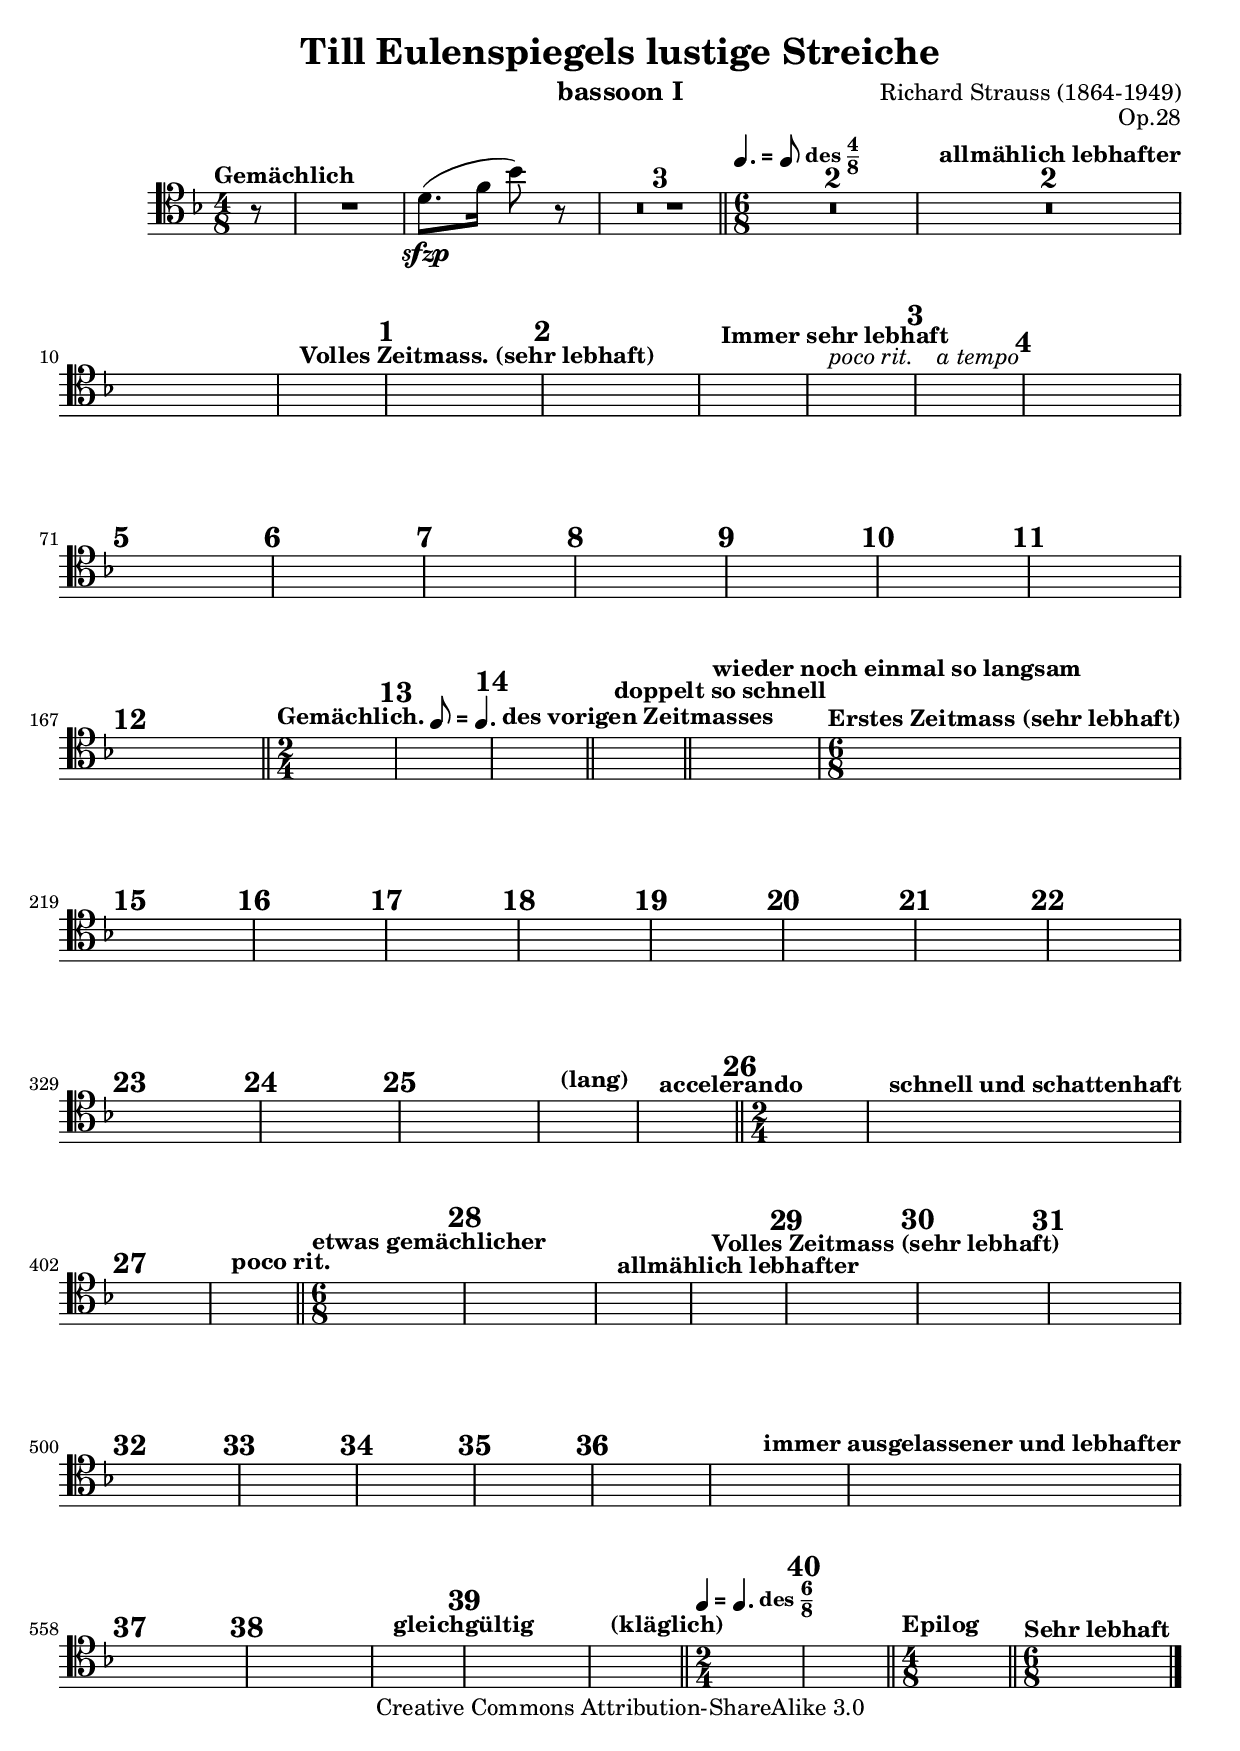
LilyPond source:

\version "2.13.49"

\include "defs.ily" 
\version "2.13.49"

bassoonOne = \relative c'
{
  \key f \major
  \clef tenor
  r8
  R2 |
  d8.(\sfzp f16 bes8) r |
  R2*3 |

  %6/8
  R2*6 |
}
 

instrument = "bassoon I"

notes = \bassoonOne

\include "part.ily"
